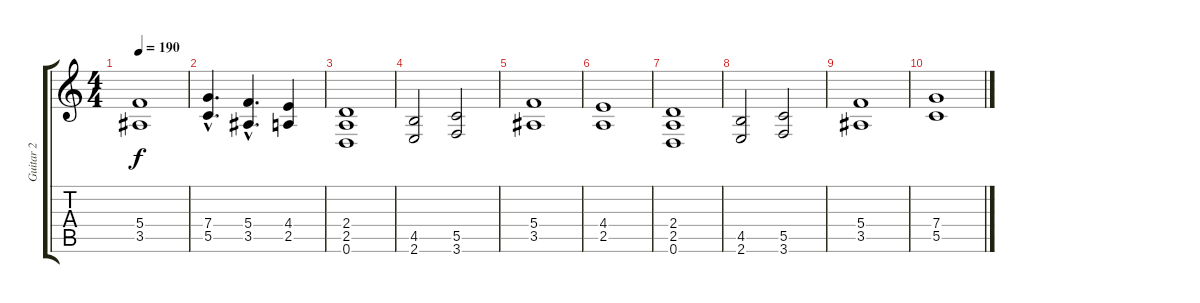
\track ("Guitar 2" "Guitar 2") {instrument overdrivenguitar}
\staff {score tabs}
\tuning (D4 A3 F3 C3 G2 D2) {hide}
\ts (4 4)
\tempo 190
\clef g2
\ks c
(5.4 3.5).1{dy f} |
(7.4{hac} 5.5{hac}).4{d} (5.4{hac} 3.5{hac}).4{d} (4.4 2.5).4 |
(2.4 2.5 0.6).1 |
(4.5 2.6).2 (5.5 3.6).2 |
(5.4 3.5).1 |
(4.4 2.5).1 |
(2.4 2.5 0.6).1 |
(4.5 2.6).2 (5.5 3.6).2 |
(5.4 3.5).1 |
(7.4 5.5).1
